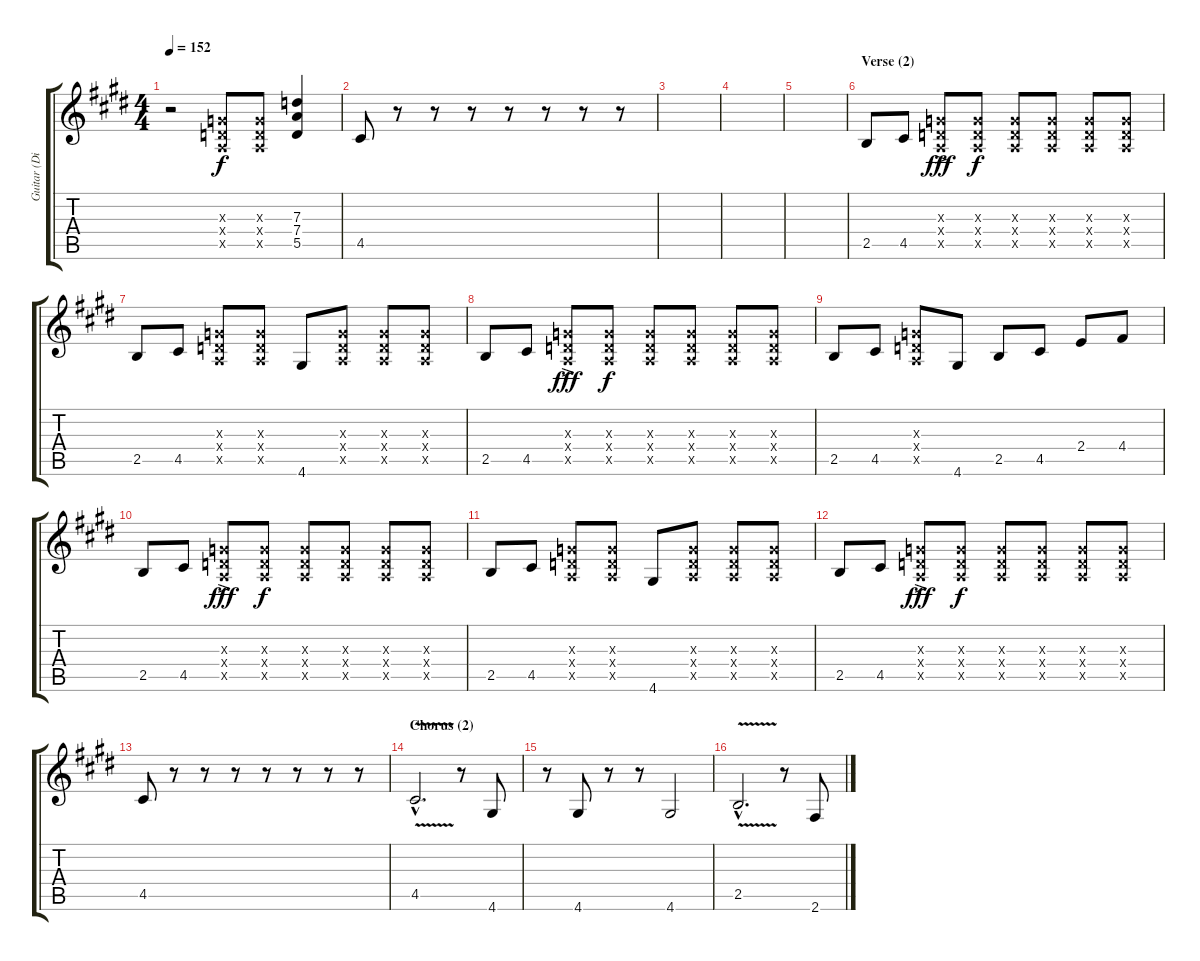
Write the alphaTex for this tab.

\track ("Guitar (Distortion)" "Guitar (Di") {instrument overdrivenguitar}
\staff {score tabs}
\tuning (E4 B3 G3 D3 A2 E2) {hide}
\ts (4 4)
\tempo 152
\clef g2
\ks c#minor
r.2{dy f} (0.3{x} 0.4{x} 0.5{x}).8 (0.3{x} 0.4{x} 0.5{x}).8 (7.3 7.4 5.5).4 |
4.5.8 r.8 r.8 r.8 r.8 r.8 r.8 r.8 |
|
|
|
\section ("" "Verse (2)")
2.5.8 4.5.8 (0.3{ac x} 0.4{x} 0.5{x}).8{dy fff} (0.3{x} 0.4{x} 0.5{x}).8{dy f} (0.3{x} 0.4{x} 0.5{x}).8 (0.3{x} 0.4{x} 0.5{x}).8 (0.3{x} 0.4{x} 0.5{x}).8 (0.3{x} 0.4{x} 0.5{x}).8 |
2.5.8 4.5.8 (0.3{x} 0.4{x} 0.5{x}).8 (0.3{x} 0.4{x} 0.5{x}).8 4.6.8 (0.3{x} 0.4{x} 0.5{x}).8 (0.3{x} 0.4{x} 0.5{x}).8 (0.3{x} 0.4{x} 0.5{x}).8 |
2.5.8 4.5.8 (0.3{ac x} 0.4{x} 0.5{x}).8{dy fff} (0.3{x} 0.4{x} 0.5{x}).8{dy f} (0.3{x} 0.4{x} 0.5{x}).8 (0.3{x} 0.4{x} 0.5{x}).8 (0.3{x} 0.4{x} 0.5{x}).8 (0.3{x} 0.4{x} 0.5{x}).8 |
2.5.8 4.5.8 (0.3{x} 0.4{x} 0.5{x}).8 4.6.8 2.5.8 4.5.8 2.4.8 4.4.8 |
2.5.8 4.5.8 (0.3{ac x} 0.4{x} 0.5{x}).8{dy fff} (0.3{x} 0.4{x} 0.5{x}).8{dy f} (0.3{x} 0.4{x} 0.5{x}).8 (0.3{x} 0.4{x} 0.5{x}).8 (0.3{x} 0.4{x} 0.5{x}).8 (0.3{x} 0.4{x} 0.5{x}).8 |
2.5.8 4.5.8 (0.3{x} 0.4{x} 0.5{x}).8 (0.3{x} 0.4{x} 0.5{x}).8 4.6.8 (0.3{x} 0.4{x} 0.5{x}).8 (0.3{x} 0.4{x} 0.5{x}).8 (0.3{x} 0.4{x} 0.5{x}).8 |
2.5.8 4.5.8 (0.3{ac x} 0.4{x} 0.5{x}).8{dy fff} (0.3{x} 0.4{x} 0.5{x}).8{dy f} (0.3{x} 0.4{x} 0.5{x}).8 (0.3{x} 0.4{x} 0.5{x}).8 (0.3{x} 0.4{x} 0.5{x}).8 (0.3{x} 0.4{x} 0.5{x}).8 |
4.5.8 r.8 r.8 r.8 r.8 r.8 r.8 r.8 |
\section ("" "Chorus (2)")
4.5{v hac}.2{d} r.8 4.6.8 |
r.8 4.6.8 r.8 r.8 4.6.2 |
2.5{v hac}.2{d} r.8 2.6.8
